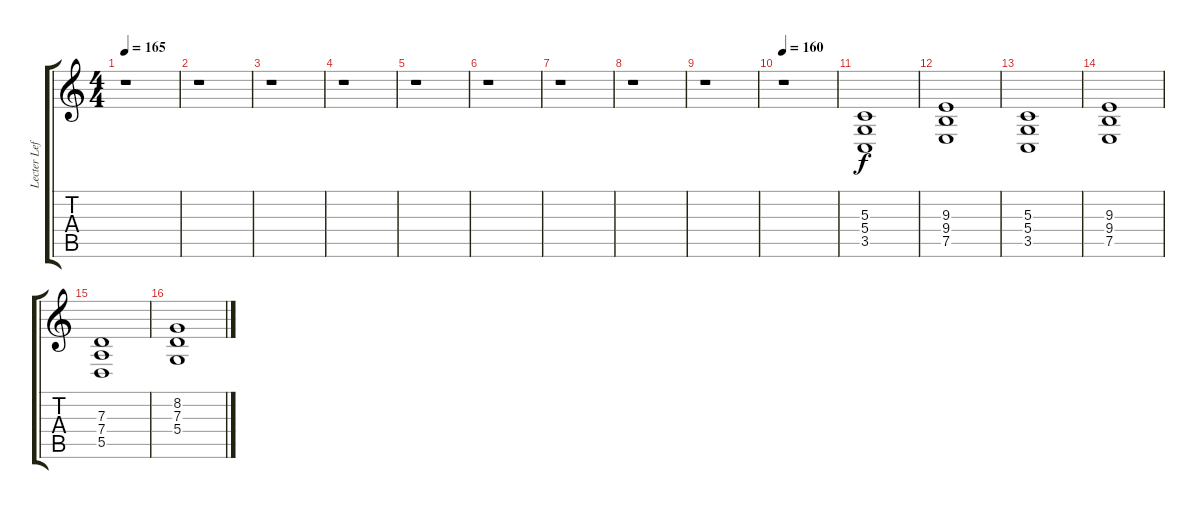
\track ("Lecter Left" "Lecter Lef") {instrument pad4choir}
\staff {score tabs}
\tuning (E4 B3 G3 D3 A2 E2) {hide}
\ts (4 4)
\tempo 165
\clef g2
\ks c
r.1{dy f} |
r.1 |
r.1 |
r.1 |
r.1 |
r.1 |
r.1 |
r.1 |
r.1 |
\tempo 160
r.1 |
(5.3 5.4 3.5).1 |
(9.3 9.4 7.5).1 |
(5.3 5.4 3.5).1 |
(9.3 9.4 7.5).1 |
(7.3 7.4 5.5).1 |
(8.2 7.3 5.4).1
